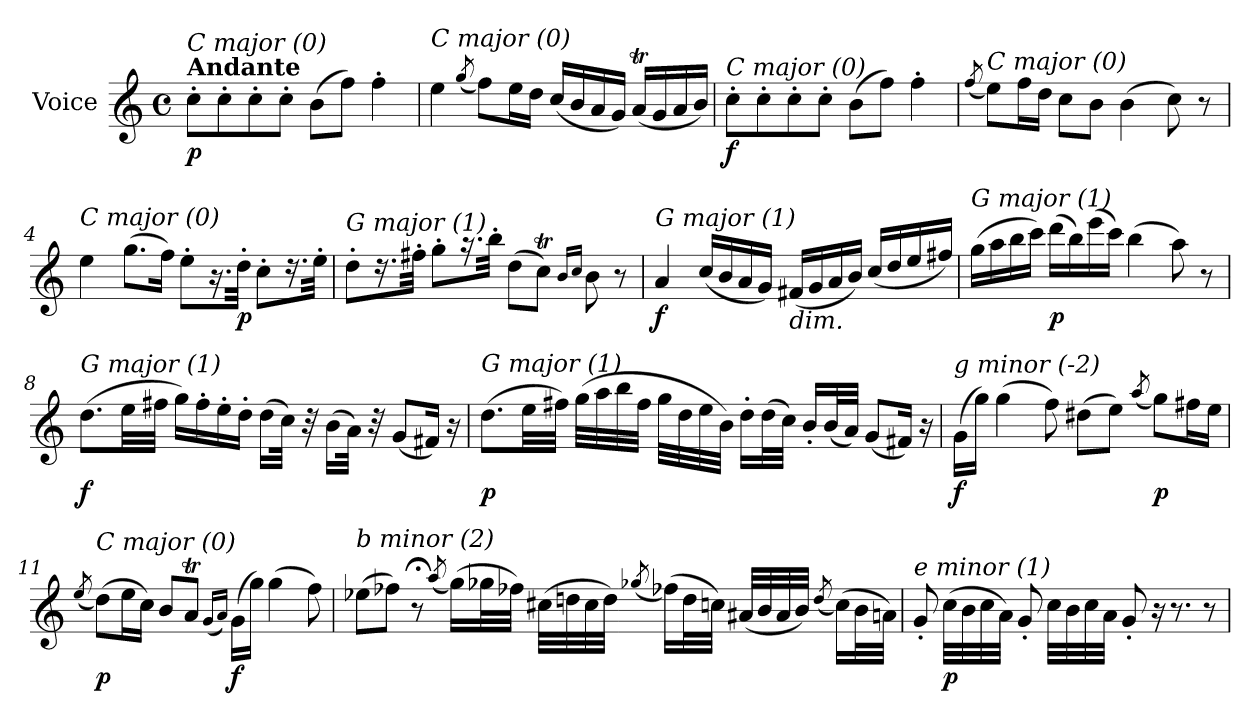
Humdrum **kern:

**kern	**dynam
*part1	*part1
*staff1	*staff1
*I"Voice	*
*I'V	*
*clefG2	*
*k[]	*
*M4/4	*
*met(c)	*
=	=
!LO:TX:a:B:t=Andante	!
!LO:TX:i:t=C major (0)	!
!	!LO:DY:b
8cc'\L	p
8cc'\	.
8cc'\	.
8cc'\J	.
(>8b\L	.
8ff\J)	.
4ff'\	.
=1	=1
!LO:TX:i:t=C major (0)	!
4ee\	.
(<8qgg/	.
8ff\L)	.
16ee\L	.
16dd\JJ	.
(<16cc/LL	.
16b/	.
16a/	.
16g/JJ)	.
(<16aT/LL	.
16g/	.
16a/	.
16b/JJ)	.
=2	=2
!LO:TX:i:t=C major (0)	!
!	!LO:DY:b
8cc'\L	f
8cc'\	.
8cc'\	.
8cc'\J	.
(>8b\L	.
8ff\J)	.
4ff'\	.
!!LO:LB:g=z
=3	=3
(<8qff/	.
!LO:TX:i:t=C major (0)	!
8ee\L)	.
16ff\L	.
16dd\JJ	.
8cc\L	.
8b\J	.
(>4b\	.
8cc\)	.
8r	.
=4	=4
!LO:TX:i:t=C major (0)	!
4ee\	.
(>8.gg\L	.
16ff\Jk)	.
8ee'\L	.
16.r	.
!	!LO:DY:b
32dd'\Jkk	p
8cc'\L	.
16.r	.
32ee'\Jkk	.
=5	=5
!LO:TX:i:t=G major (1)	!
8dd'\L	.
16.r	.
32ff#X'\Jkk	.
8gg'\L	.
16.r	.
32bb'\Jkk	.
(>8dd\L	.
8ccT\J)	.
16qb/LL	.
16qcc/JJ	.
8b\	.
8r	.
!!LO:LB:g=z
=6	=6
!LO:TX:i:t=G major (1)	!
!	!LO:DY:b
4a/	f
(<16cc/LL	.
16b/	.
16a/	.
16g/JJ)	.
!LO:TX:b:i:t=dim.	!
(<16f#X/LL	.
16g/	.
16a/	.
16b/JJ)	.
(<16cc/LL	.
16dd/	.
16ee/	.
16ff#X/JJ)	.
=7	=7
!LO:TX:i:t=G major (1)	!
(>16gg\LL	.
16aa\	.
16bb\	.
16ccc\JJ)	.
!	!LO:DY:b
(>16ddd\LL	p
16bb\)	.
(>16eee\	.
16ccc\JJ)	.
(>4bb\	.
8aa\)	.
8r	.
=8	=8
!LO:TX:i:t=G major (1)	!
!	!LO:DY:b
(>8.dd\L	f
32ee\LL	.
32ff#X\JJJ	.
16gg\LL)	.
16ff#'\	.
16ee'\	.
16dd'\JJ	.
(>16dd\LL	.
32cc\JJk)	.
32r	.
(>16b\LL	.
32a\JJk)	.
32r	.
(<8g/L	.
16f#X/Jk)	.
16r	.
!!LO:LB:g=z
=9	=9
!LO:TX:i:t=G major (1)	!
!	!LO:DY:b
(>8.dd\L	p
32ee\LL	.
32ff#X\JJJ)	.
(>32gg\LLL	.
32aa\	.
32bb\	.
32ff#\JJJ	.
32gg\LLL	.
32dd\	.
32ee\	.
32b\JJJ)	.
16dd'\LL	.
(>32dd\L	.
32cc\JJJ)	.
16b'/LL	.
(<32b/L	.
32a/JJJ)	.
(<8g/L	.
16f#X/Jk)	.
16r	.
=10	=10
!LO:TX:i:t=g minor (-2)	!
!	!LO:DY:b
(>16g\LL	f
16gg\JJ)	.
(>4gg\	.
8ff\)	.
(>8dd#X\L	.
8ee\J)	.
(<8qaa/	.
!	!LO:DY:b
8gg\L)	p
16ff#X\L	.
16ee\JJ	.
=11	=11
(<8qee/	.
!LO:TX:i:t=C major (0)	!
!	!LO:DY:b
(>8dd\L)	p
16ee\L	.
16cc\JJ)	.
8b/L	.
8aT/J	.
(<16qg/LL	.
16qa/JJ)	.
!	!LO:DY:b
(>16g\LL	f
16gg\JJ)	.
(>4gg\	.
8ff\)	.
!!LO:LB:g=z
=12	=12
!LO:TX:i:t=b minor (2)	!
(>8ee-Xi\L	.
8ff-Xi\J)	.
8r;<	.
(<8qaa/	.
(>16gg\LL)	.
32gg-Xi\L	.
32ff-Xi\JJJ)	.
(>32cc#X\LLL	.
32ddn\	.
32cc#\	.
32dd\JJJ)	.
(<8qgg-Xi/	.
(>16ff-Xi\LL)	.
32dd\L	.
32ccn\JJJ)	.
(<32a#X/LLL	.
32b/	.
32a#/	.
32b/JJJ)	.
(<8qdd/	.
(>16cc\LL)	.
32b\L	.
32an\JJJ)	.
=13	=13
!LO:TX:i:t=e minor (1)	!
8g'/	.
!	!LO:DY:b
(>32cc\LLL	p
32b\	.
32cc\	.
32a\JJJ)	.
8g'/	.
32cc\LLL	.
32b\	.
32cc\	.
32a\JJJ	.
8g'/	.
16r	.
8.r	.
8r	.
=	=
*-	*-
